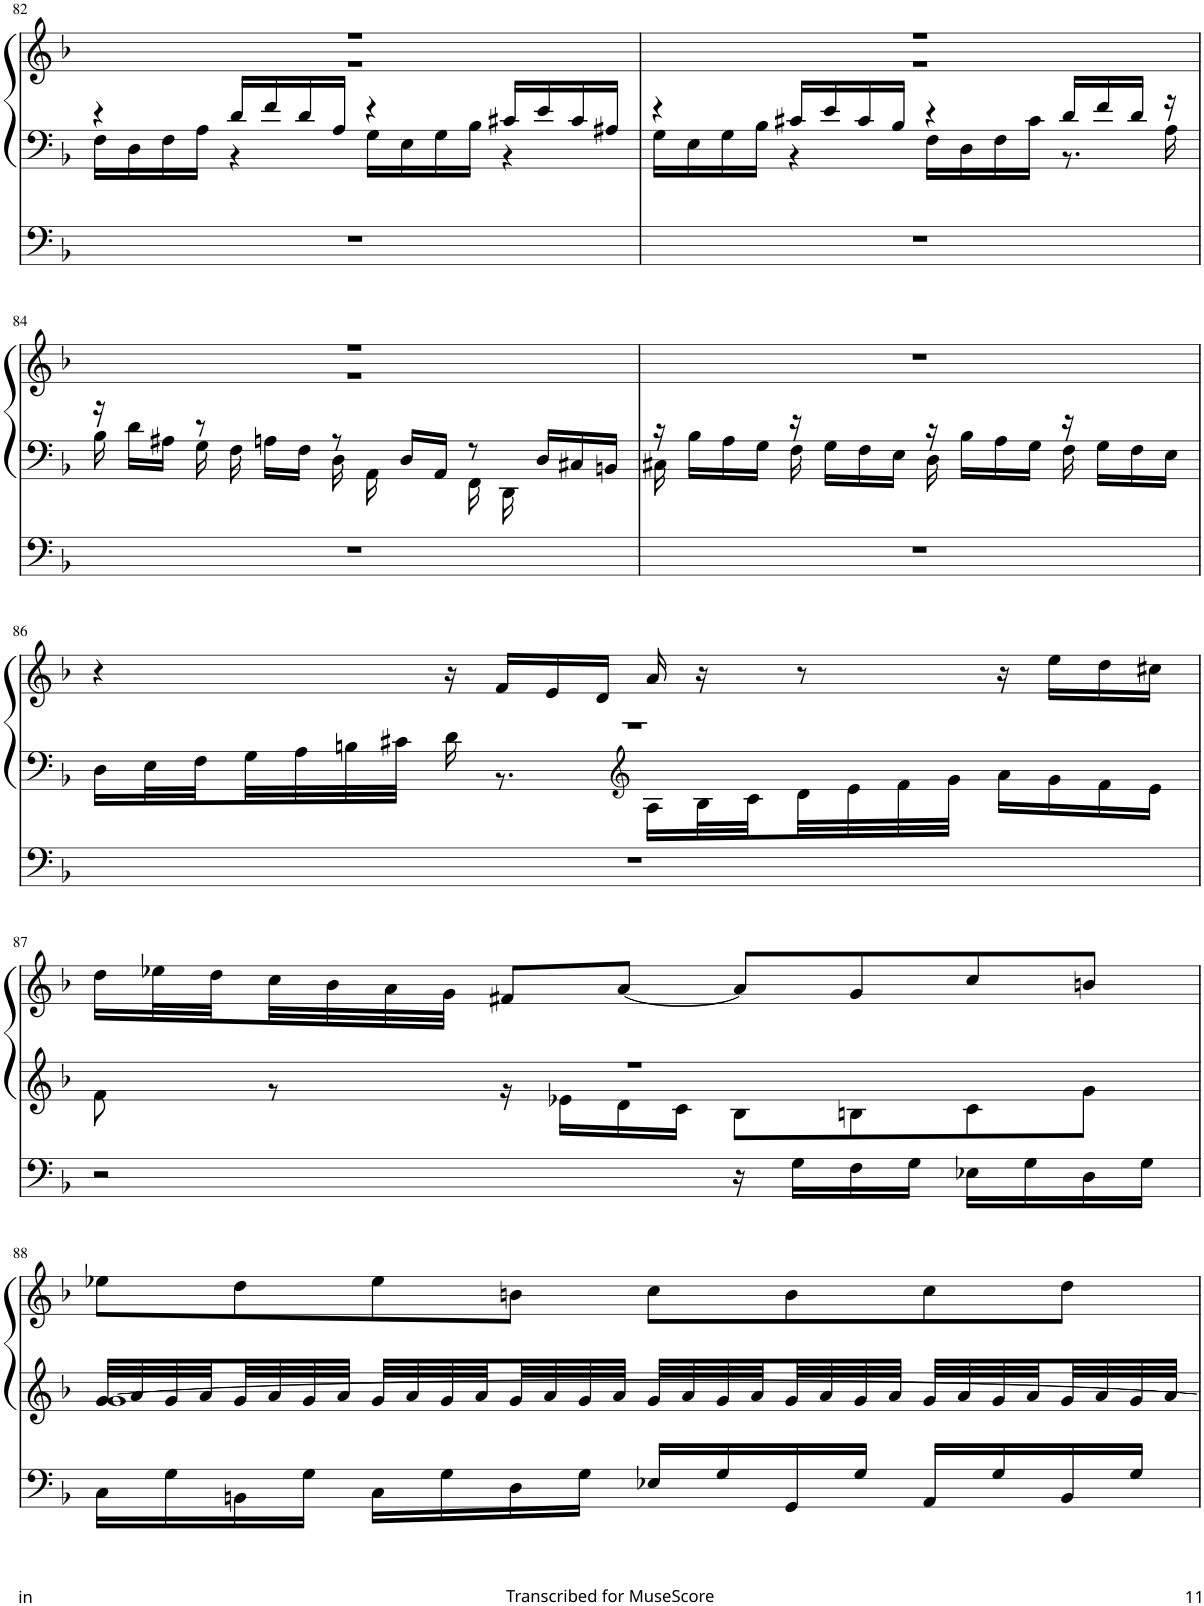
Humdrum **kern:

**kern	**kern	**kern
*part1	*part1	*part1
*staff3	*staff2	*staff1
*I"Man.	*	*
*I'Man.	*	*
!!LO:PB:g=z
*clefF4	*clefF4	*clefG2
*k[b-]	*k[b-]	*k[b-]
*M4/4	*M4/4	*M4/4
=82	=82	=82
*	*^	*^
1r	4r	16F\LL	1r	1r
.	.	16D\	.	.
.	.	16F\	.	.
.	.	16A\JJ	.	.
.	16d/LL	4r	.	.
.	16f/	.	.	.
.	16d/	.	.	.
.	16A/JJ	.	.	.
.	4r	16G\LL	.	.
.	.	16E\	.	.
.	.	16G\	.	.
.	.	16B-\JJ	.	.
.	16c#X/LL	4r	.	.
.	16e/	.	.	.
.	16c#/	.	.	.
.	16A#X/JJ	.	.	.
=83	=83	=83	=83	=83
1r	4r	16G\LL	1r	1r
.	.	16E\	.	.
.	.	16G\	.	.
.	.	16B-\JJ	.	.
.	16c#X/LL	4r	.	.
.	16e/	.	.	.
.	16c#/	.	.	.
.	16B-/JJ	.	.	.
.	4r	16F\LL	.	.
.	.	16D\	.	.
.	.	16F\	.	.
.	.	16c#\JJ	.	.
.	16d/LL	8.r	.	.
.	16f/	.	.	.
.	16d/JJ	.	.	.
.	16r	16A\	.	.
!!LO:LB:g=z	!!
=84	=84	=84	=84	=84
1r	16r	16B-\	1r	1r
.	16d\LL	8ryy	.	.
.	16A#X\JJ	.	.	.
.	8r	16G\	.	.
.	.	16F\	.	.
.	16An\LL	8ryy	.	.
.	16F\JJ	.	.	.
.	8r	16D\	.	.
.	.	16AA\	.	.
.	16D/LL	8ryy	.	.
.	16AA/JJ	.	.	.
.	8r	16FF\	.	.
.	.	16DD\	.	.
.	16D/LL	8.ryy	.	.
.	16C#X/	.	.	.
.	16BBn/JJ	.	.	.
*	*	*	*v	*v
=85	=85	=85	=85
1r	16r	16C#X\	1r
.	16B-\LL	8.ryy	.
.	16A\	.	.
.	16G\JJ	.	.
.	16r	16F\	.
.	16G\LL	8.ryy	.
.	16F\	.	.
.	16E\JJ	.	.
.	16r	16D\	.
.	16B-\LL	8.ryy	.
.	16A\	.	.
.	16G\JJ	.	.
.	16r	16F\	.
.	16G\LL	8.ryy	.
.	16F\	.	.
.	16E\JJ	.	.
!!LO:LB:g=z
=86	=86	=86	=86
1r	1r	16D\LL	4r
.	.	32E\L	.
.	.	32F\	.
.	.	32G\	.
.	.	32A\	.
.	.	32Bn\	.
.	.	32c#X\JJJ	.
.	.	16d\	16r
.	.	8.r	16f/LL
.	.	.	16e/
.	.	.	16d/JJ
*	*clefG2	*	*
.	.	16A\LL	16a/
.	.	32B\L	16r
.	.	32c#\	.
.	.	32d\	8r
.	.	32e\	.
.	.	32f\	.
.	.	32g\JJJ	.
.	.	16a\LL	16r
.	.	16g\	16ee\LL
.	.	16f\	16dd\
.	.	16e\JJ	16cc#X\JJ
!!LO:LB:g=z
=87	=87	=87	=87
2r	1r	8f\	16dd\LL
.	.	.	32ee-X\L
.	.	.	32dd\
.	.	8r	32cc\
.	.	.	32b-\
.	.	.	32a\
.	.	.	32g\JJJ
.	.	16r	8f#X/L
.	.	16e-X\LL	.
.	.	16d\	[8a/J
.	.	16c\JJ	.
16r	.	8B-\L	8a/L]
16G\LL	.	.	.
16F\	.	8Bn\	8g/
16G\JJ	.	.	.
16E-X\LL	.	8c\	8cc/
16G\	.	.	.
16D\	.	8g\J	8bn/J
16G\JJ	.	.	.
!!LO:LB:g=z
=88	=88	=88	=88
16C\LL	32g/LLL	[1g	8ee-X\L
.	32a/	.	.
16G\	32g/	.	.
.	32a/	.	.
16BBn\	32g/	.	8dd\
.	32a/	.	.
16G\JJ	32g/	.	.
.	32a/JJJ	.	.
16C\LL	32g/LLL	.	8ee-\
.	32a/	.	.
16G\	32g/	.	.
.	32a/	.	.
16D\	32g/	.	8bn\J
.	32a/	.	.
16G\JJ	32g/	.	.
.	32a/JJJ	.	.
16E-X/LL	32g/LLL	.	8cc\L
.	32a/	.	.
16G/	32g/	.	.
.	32a/	.	.
16GG/	32g/	.	8b\
.	32a/	.	.
16G/JJ	32g/	.	.
.	32a/JJJ	.	.
16AA/LL	32g/LLL	.	8cc\
.	32a/	.	.
16G/	32g/	.	.
.	32a/	.	.
16BB/	32g/	.	8dd\J
.	32a/	.	.
16G/JJ	32g/	.	.
.	32a/JJJ	.	.
*	*v	*v	*
=	=	=
*-	*-	*-
